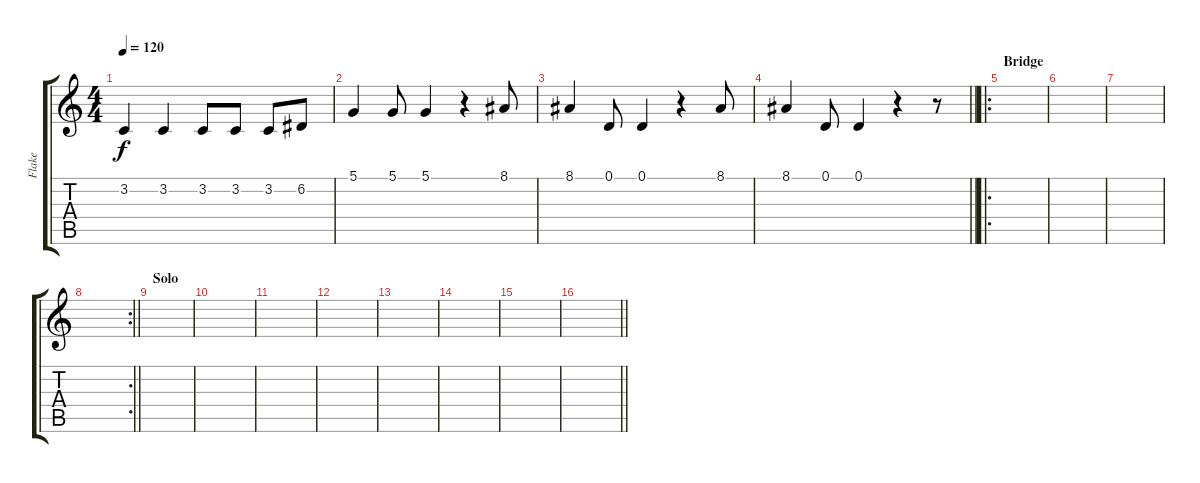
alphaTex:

\track ("Flake" "Flake") {instrument stringensemble2}
\staff {score tabs}
\tuning (D4 A3 F3 C3 G2 C2) {hide}
\ts (4 4)
\tempo 120
\clef g2
\ks c
3.2.4{dy f} 3.2.4 3.2.8 3.2.8 3.2.8 6.2.8 |
5.1.4 5.1.8 5.1.4 r.4 8.1.8 |
8.1.4 0.1.8 0.1.4 r.4 8.1.8 |
\barLineRight lightlight
8.1.4 0.1.8 0.1.4 r.4 r.8 |
\ro
\section ("" "Bridge")
|
|
|
\rc 2
\barLineRight lightlight
|
\section ("" "Solo")
|
|
|
|
|
|
|
\barLineRight lightlight
